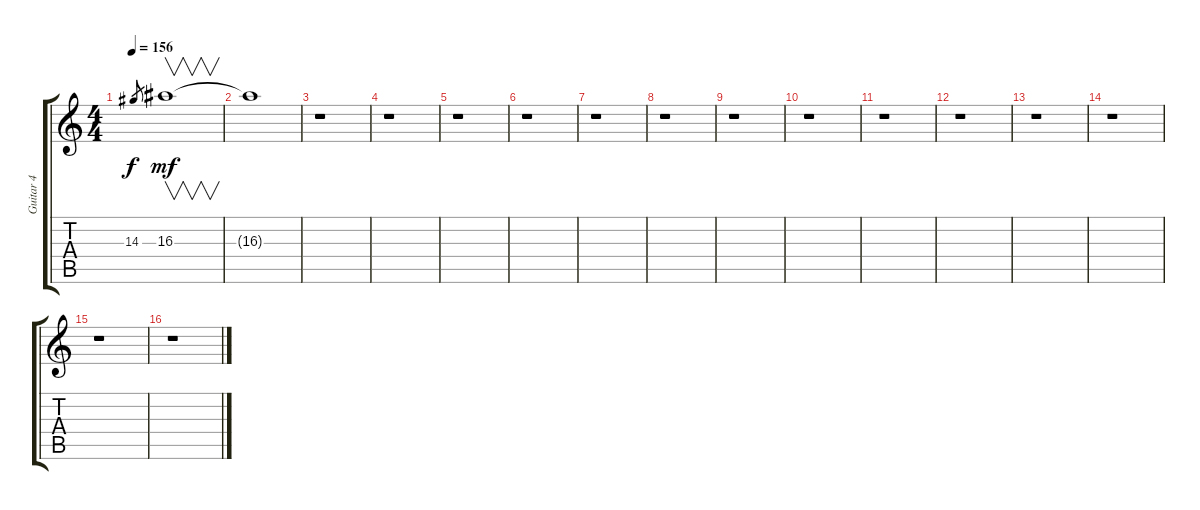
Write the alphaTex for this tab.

\track ("Guitar 4" "Guitar 4") {instrument distortionguitar}
\staff {score tabs}
\tuning (Eb4 Bb3 Gb3 Db3 Ab2 Eb2) {hide}
\ts (4 4)
\tempo 156
\clef g2
\ks c
14.3.8{gr dy f} 16.3.1{v dy mf} |
16.3{t}.1 |
r.1 |
r.1 |
r.1 |
r.1 |
r.1 |
r.1 |
r.1 |
r.1 |
r.1 |
r.1 |
r.1 |
r.1 |
r.1 |
r.1
